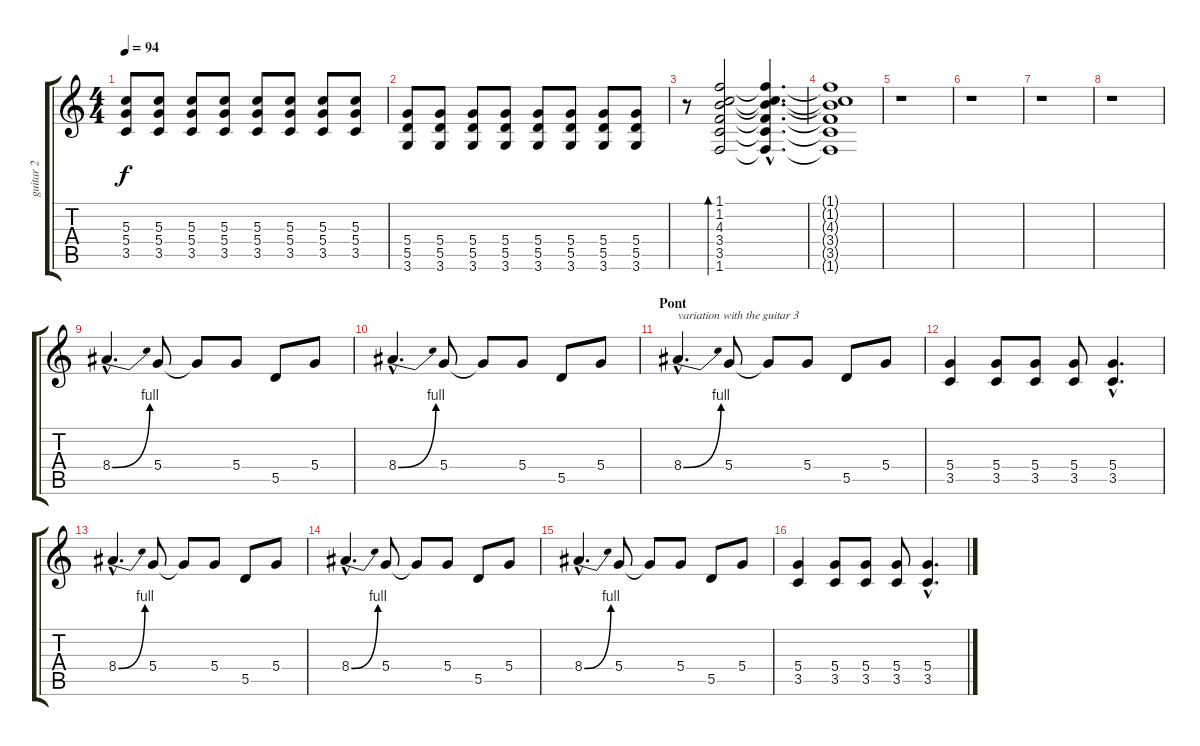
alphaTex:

\track ("guitar 2" "guitar 2") {instrument acousticguitarsteel}
\staff {score tabs}
\tuning (E4 B3 G3 D3 A2 E2) {hide}
\ts (4 4)
\tempo 94
\clef g2
\ks c
(5.3 5.4 3.5).8{dy f} (5.3 5.4 3.5).8 (5.3 5.4 3.5).8 (5.3 5.4 3.5).8 (5.3 5.4 3.5).8 (5.3 5.4 3.5).8 (5.3 5.4 3.5).8 (5.3 5.4 3.5).8 |
(5.4 5.5 3.6).8 (5.4 5.5 3.6).8 (5.4 5.5 3.6).8 (5.4 5.5 3.6).8 (5.4 5.5 3.6).8 (5.4 5.5 3.6).8 (5.4 5.5 3.6).8 (5.4 5.5 3.6).8 |
r.8 (1.1 1.2 4.3 3.4 3.5 1.6).2{bd 240} (1.1{hac t} 1.2{hac t} 4.3{hac t} 3.4{hac t} 3.5{hac t} 1.6{hac t}).4{d} |
(1.1{t} 1.2{t} 4.3{t} 3.4{t} 3.5{t} 1.6{t}).1 |
r.1 |
r.1 |
r.1 |
r.1 |
8.4{be (bend 0 0 60 4) hac}.4{d} 5.4.8 5.4{t}.8 5.4.8 5.5.8 5.4.8 |
8.4{be (bend 0 0 60 4) hac}.4{d} 5.4.8 5.4{t}.8 5.4.8 5.5.8 5.4.8 |
\section ("" "Pont")
8.4{be (bend 0 0 60 4) hac}.4{d txt "variation with the guitar 3"} 5.4.8 5.4{t}.8 5.4.8 5.5.8 5.4.8 |
(5.4 3.5).4 (5.4 3.5).8 (5.4 3.5).8 (5.4 3.5).8 (5.4{hac} 3.5{hac}).4{d} |
8.4{be (bend 0 0 60 4) hac}.4{d} 5.4.8 5.4{t}.8 5.4.8 5.5.8 5.4.8 |
8.4{be (bend 0 0 60 4) hac}.4{d} 5.4.8 5.4{t}.8 5.4.8 5.5.8 5.4.8 |
8.4{be (bend 0 0 60 4) hac}.4{d} 5.4.8 5.4{t}.8 5.4.8 5.5.8 5.4.8 |
(5.4 3.5).4 (5.4 3.5).8 (5.4 3.5).8 (5.4 3.5).8 (5.4{hac} 3.5{hac}).4{d}
